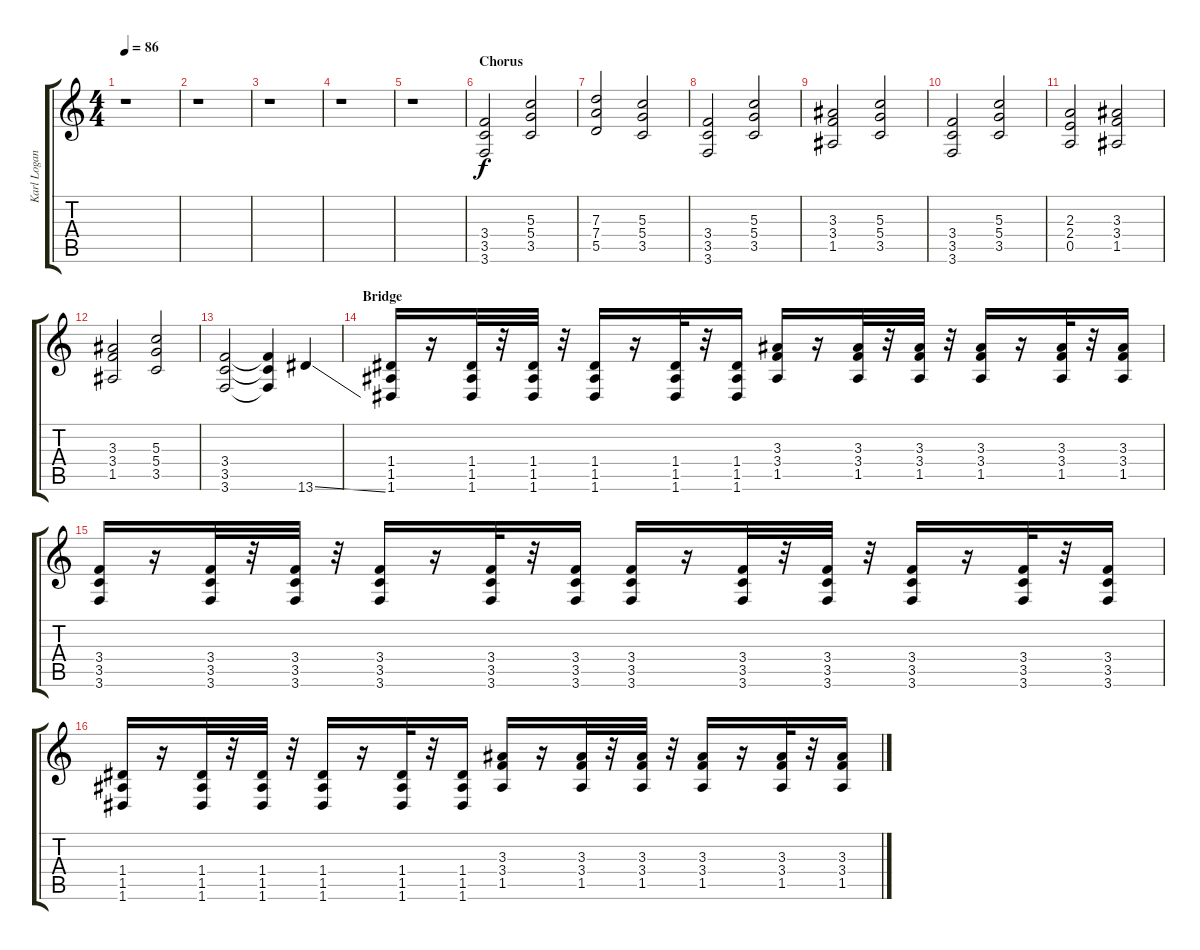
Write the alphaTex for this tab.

\track ("Karl Logan - Guitar" "Karl Logan") {instrument distortionguitar}
\staff {score tabs}
\tuning (E4 B3 G3 D3 A2 D2) {hide}
\ts (4 4)
\tempo 86
\clef g2
\ks c
r.1{dy f} |
r.1 |
r.1 |
r.1 |
r.1 |
\section ("" "Chorus")
(3.4 3.5 3.6).2 (5.3 5.4 3.5).2 |
(7.3 7.4 5.5).2 (5.3 5.4 3.5).2 |
(3.4 3.5 3.6).2 (5.3 5.4 3.5).2 |
(3.3 3.4 1.5).2 (5.3 5.4 3.5).2 |
(3.4 3.5 3.6).2 (5.3 5.4 3.5).2 |
(2.3 2.4 0.5).2 (3.3 3.4 1.5).2 |
(3.3 3.4 1.5).2 (5.3 5.4 3.5).2 |
(3.4 3.5 3.6).2 (3.4{t} 3.5{t} 3.6{t}).4 13.6{ss}.4 |
\section ("" "Bridge")
(1.4 1.5 1.6).16 r.16 (1.4 1.5 1.6).32 r.32 (1.4 1.5 1.6).32 r.32 (1.4 1.5 1.6).16 r.16 (1.4 1.5 1.6).32 r.32 (1.4 1.5 1.6).16 (3.3 3.4 1.5).16 r.16 (3.3 3.4 1.5).32 r.32 (3.3 3.4 1.5).32 r.32 (3.3 3.4 1.5).16 r.16 (3.3 3.4 1.5).32 r.32 (3.3 3.4 1.5).16 |
(3.4 3.5 3.6).16 r.16 (3.4 3.5 3.6).32 r.32 (3.4 3.5 3.6).32 r.32 (3.4 3.5 3.6).16 r.16 (3.4 3.5 3.6).32 r.32 (3.4 3.5 3.6).16 (3.4 3.5 3.6).16 r.16 (3.4 3.5 3.6).32 r.32 (3.4 3.5 3.6).32 r.32 (3.4 3.5 3.6).16 r.16 (3.4 3.5 3.6).32 r.32 (3.4 3.5 3.6).16 |
(1.4 1.5 1.6).16 r.16 (1.4 1.5 1.6).32 r.32 (1.4 1.5 1.6).32 r.32 (1.4 1.5 1.6).16 r.16 (1.4 1.5 1.6).32 r.32 (1.4 1.5 1.6).16 (3.3 3.4 1.5).16 r.16 (3.3 3.4 1.5).32 r.32 (3.3 3.4 1.5).32 r.32 (3.3 3.4 1.5).16 r.16 (3.3 3.4 1.5).32 r.32 (3.3 3.4 1.5).16
